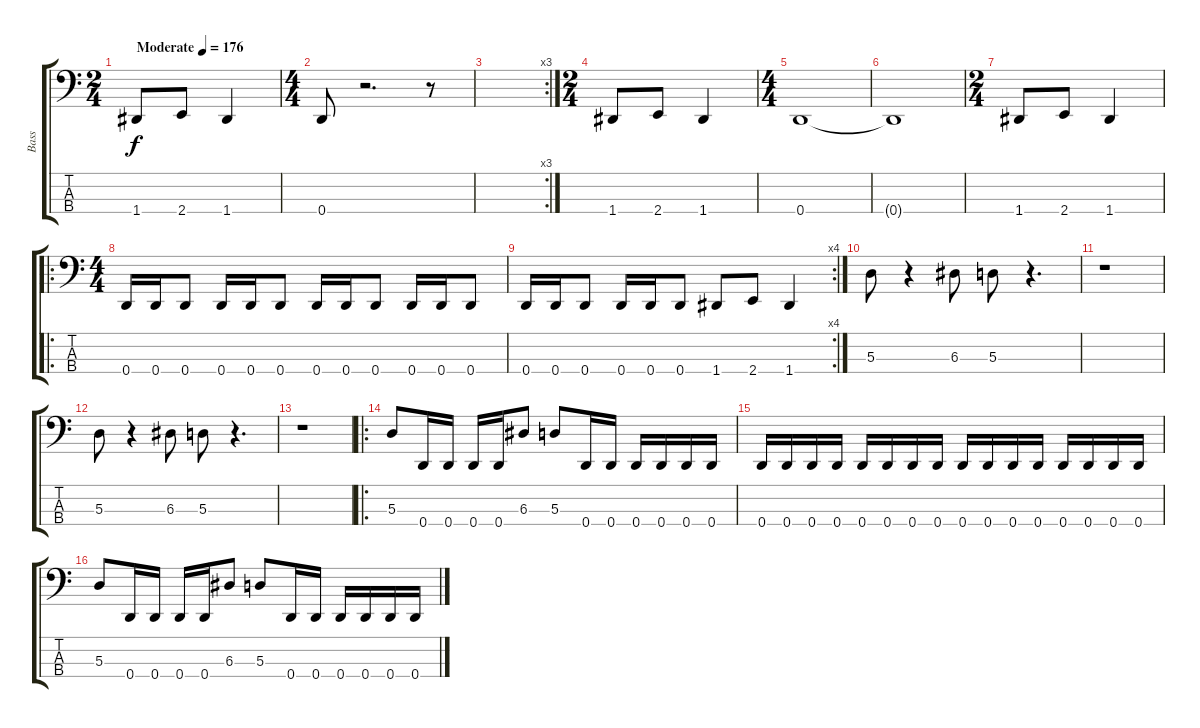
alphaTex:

\track ("Bass" "Bass") {instrument electricbasspick}
\staff {score tabs}
\tuning (G2 D2 A1 D1) {hide}
\ts (2 4)
\tempo (176 "Moderate")
\clef f4
\ks c
1.4.8{dy f instrument electricbasspick} 2.4.8 1.4.4 |
\ts (4 4)
0.4.8 r.2{d} r.8 |
\rc 3
|
\ts (2 4)
1.4.8 2.4.8 1.4.4 |
\ts (4 4)
0.4.1 |
0.4{t}.1 |
\ts (2 4)
1.4.8 2.4.8 1.4.4 |
\ro
\ts (4 4)
0.4.16 0.4.16 0.4.8 0.4.16 0.4.16 0.4.8 0.4.16 0.4.16 0.4.8 0.4.16 0.4.16 0.4.8 |
\rc 4
0.4.16 0.4.16 0.4.8 0.4.16 0.4.16 0.4.8 1.4.8 2.4.8 1.4.4 |
5.3.8 r.4 6.3.8 5.3.8 r.4{d} |
r.1 |
5.3.8 r.4 6.3.8 5.3.8 r.4{d} |
r.1 |
\ro
5.3.8 0.4.16 0.4.16 0.4.16 0.4.16 6.3.8 5.3.8 0.4.16 0.4.16 0.4.16 0.4.16 0.4.16 0.4.16 |
0.4.16 0.4.16 0.4.16 0.4.16 0.4.16 0.4.16 0.4.16 0.4.16 0.4.16 0.4.16 0.4.16 0.4.16 0.4.16 0.4.16 0.4.16 0.4.16 |
5.3.8 0.4.16 0.4.16 0.4.16 0.4.16 6.3.8 5.3.8 0.4.16 0.4.16 0.4.16 0.4.16 0.4.16 0.4.16
